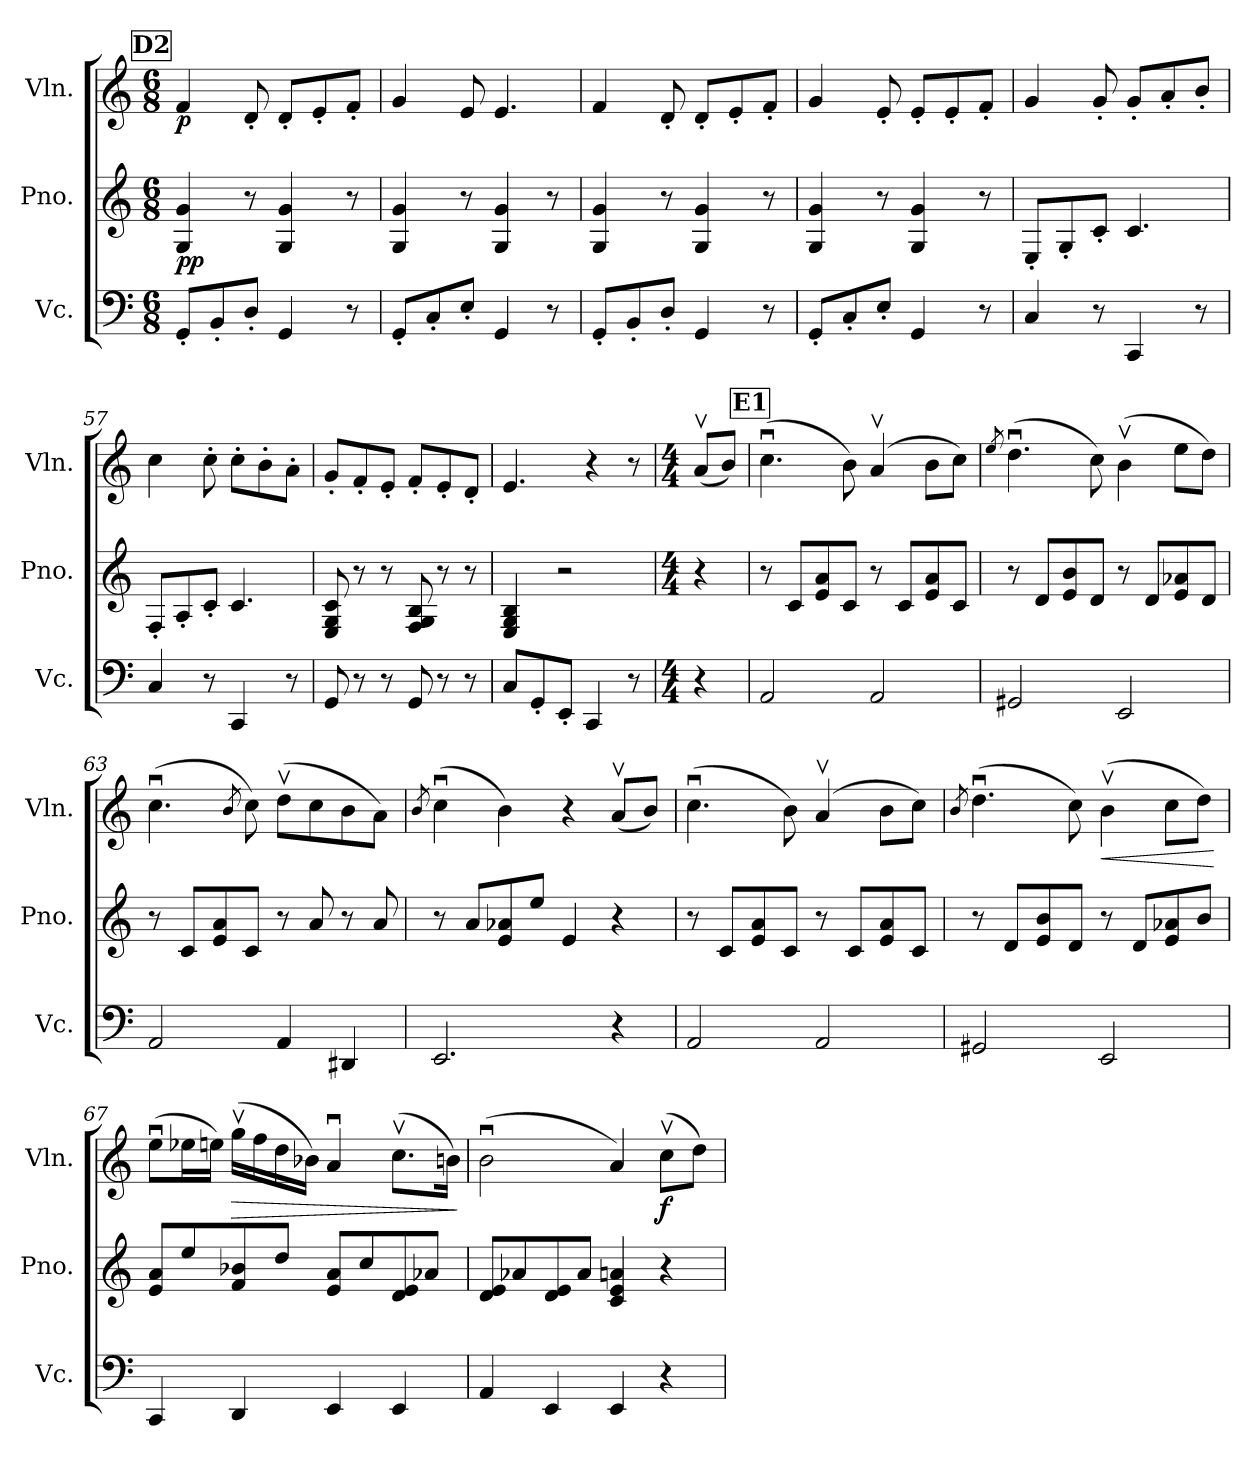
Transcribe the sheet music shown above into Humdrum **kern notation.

**kern	**kern	**dynam	**kern	**dynam
*part3	*part2	*part2	*part1	*part1
*staff3	*staff2	*staff2	*staff1	*staff1
*I"Vc.	*I"Pno.	*	*I"Vln.	*
*I'Vc.	*I'Pno.	*	*I'Vln.	*
*clefF4	*clefG2	*	*clefG2	*
*k[]	*k[]	*	*k[]	*
*M6/8	*M6/8	*	*M6/8	*
!!LO:REH:place=s1:a:B:fs=11:t=D2
=52	=52	=52	=52	=52
!	!	!LO:DY:b	!	!LO:DY:b
8GG'/L	4G/ 4g/	pp	4f/	p
8BB'/	.	.	.	.
8D'/J	8r	.	8d'/	.
4GG/	4G/ 4g/	.	8d'/L	.
.	.	.	8e'/	.
8r	8r	.	8f'/J	.
=53	=53	=53	=53	=53
8GG'/L	4G/ 4g/	.	4g/	.
8C'/	.	.	.	.
8E'/J	8r	.	8e/	.
4GG/	4G/ 4g/	.	4.e/	.
8r	8r	.	.	.
=54	=54	=54	=54	=54
8GG'/L	4G/ 4g/	.	4f/	.
8BB'/	.	.	.	.
8D'/J	8r	.	8d'/	.
4GG/	4G/ 4g/	.	8d'/L	.
.	.	.	8e'/	.
8r	8r	.	8f'/J	.
=55	=55	=55	=55	=55
8GG'/L	4G/ 4g/	.	4g/	.
8C'/	.	.	.	.
8E'/J	8r	.	8e'/	.
4GG/	4G/ 4g/	.	8e'/L	.
.	.	.	8e'/	.
8r	8r	.	8f'/J	.
=56	=56	=56	=56	=56
4C/	8E'/L	.	4g/	.
.	8G'/	.	.	.
8r	8c'/J	.	8g'/	.
4CC/	4.c/	.	8g'/L	.
.	.	.	8a'/	.
8r	.	.	8b'/J	.
!!LO:LB:g=z
=57	=57	=57	=57	=57
4C/	8F'/L	.	4cc\	.
.	8A'/	.	.	.
8r	8c'/J	.	8cc'\	.
4CC/	4.c/	.	8cc'\L	.
.	.	.	8b'\	.
8r	.	.	8a'\J	.
=58	=58	=58	=58	=58
8GG/	8E/ 8G/ 8c/	.	8g'/L	.
8r	8r	.	8f'/	.
8r	8r	.	8e'/J	.
8GG/	8F/ 8G/ 8B/	.	8f'/L	.
8r	8r	.	8e'/	.
8r	8r	.	8d'/J	.
=59	=59	=59	=59	=59
8C/L	4E/ 4G/ 4B/	.	4.e/	.
8GG'/	.	.	.	.
8EE'/J	2r	.	.	.
4CC/	.	.	4r	.
8r	.	.	8r	.
=60	=60	=60	=60	=60
*M4/4	*M4/4	*	*M4/4	*
*	*	*	*MM60	*
4r	4r	.	(8av/L	.
.	.	.	8b/J)	.
!!LO:REH:place=s1:a:B:fs=11:t=E1
=61	=61	=61	=61	=61
2AA/	8r	.	(4.ccu\	.
.	8c/L	.	.	.
.	8e/ 8a/	.	.	.
.	8c/J	.	8b\)	.
2AA/	8r	.	(4av/	.
.	8c/L	.	.	.
.	8e/ 8a/	.	8b\L	.
.	8c/J	.	8cc\J)	.
=62	=62	=62	=62	=62
.	.	.	8qee/	.
2GG#X/	8r	.	(4.ddu\	.
.	8d/L	.	.	.
.	8e/ 8b/	.	.	.
.	8d/J	.	8cc\)	.
2EE/	8r	.	(4bv\	.
.	8d/L	.	.	.
.	8e/ 8a-X/	.	8ee\L	.
.	8d/J	.	8dd\J)	.
!!LO:PB:g=z
=63	=63	=63	=63	=63
2AA/	8r	.	(4.ccu\	.
.	8c/L	.	.	.
.	8e/ 8a/	.	.	.
.	.	.	8qb/	.
.	8c/J	.	8cc\)	.
4AA/	8r	.	(8ddv\L	.
.	8a/	.	8cc\	.
4DD#X/	8r	.	8b\	.
.	8a/	.	8a\J)	.
=64	=64	=64	=64	=64
.	.	.	8qb/	.
2.EE/	8r	.	(4ccu\	.
.	8a/L	.	.	.
.	8e/ 8a-X/	.	4b\)	.
.	8ee/J	.	.	.
.	4e/	.	4r	.
4r	4r	.	(8av/L	.
.	.	.	8b/J)	.
=65	=65	=65	=65	=65
2AA/	8r	.	(4.ccu\	.
.	8c/L	.	.	.
.	8e/ 8a/	.	.	.
.	8c/J	.	8b\)	.
2AA/	8r	.	(4av/	.
.	8c/L	.	.	.
.	8e/ 8a/	.	8b\L	.
.	8c/J	.	8cc\J)	.
=66	=66	=66	=66	=66
.	.	.	8qb/	.
2GG#X/	8r	.	(4.ddu\	.
.	8d/L	.	.	.
.	8e/ 8b/	.	.	.
.	8d/J	.	8cc\)	.
!	!	!	!	!LO:HP:b
2EE/	8r	.	(4bv\	<
.	8d/L	.	.	.
.	8e/ 8a-X/	.	8cc\L	.
.	8b/J	.	8dd\J)	.
.	.	.	.	[
=67	=67	=67	=67	=67
4CC/	8e/ 8a/L	.	(8eeu\L	.
.	8ee/	.	16ee-X\L	.
.	.	.	16een\JJ)	.
!	!	!	!	!LO:HP:b
4DD/	8f/ 8b-X/	.	(16ggv\LL	>
.	.	.	16ff\	.
.	8dd/J	.	16dd\	.
.	.	.	16b-X\JJ)	.
4EE/	8e/ 8a/L	.	4au/	.
.	8cc/	.	.	.
4EE/	8d/ 8e/	.	(8.ccv\L	.
.	8a-X/J	.	.	.
.	.	.	16bn\Jk)	.
.	.	.	.	]
!!LO:LB:g=z
=68	=68	=68	=68	=68
4AA/	8d/ 8e/L	.	(2bu\	.
.	8a-X/	.	.	.
4EE/	8d/ 8e/	.	.	.
.	8a-/J	.	.	.
4EE/	4c/ 4e/ 4an/	.	4a/)	.
!	!	!	!	!LO:DY:b
4r	4r	.	(8ccv\L	f
.	.	.	8dd\J)	.
=	=	=	=	=
*-	*-	*-	*-	*-
